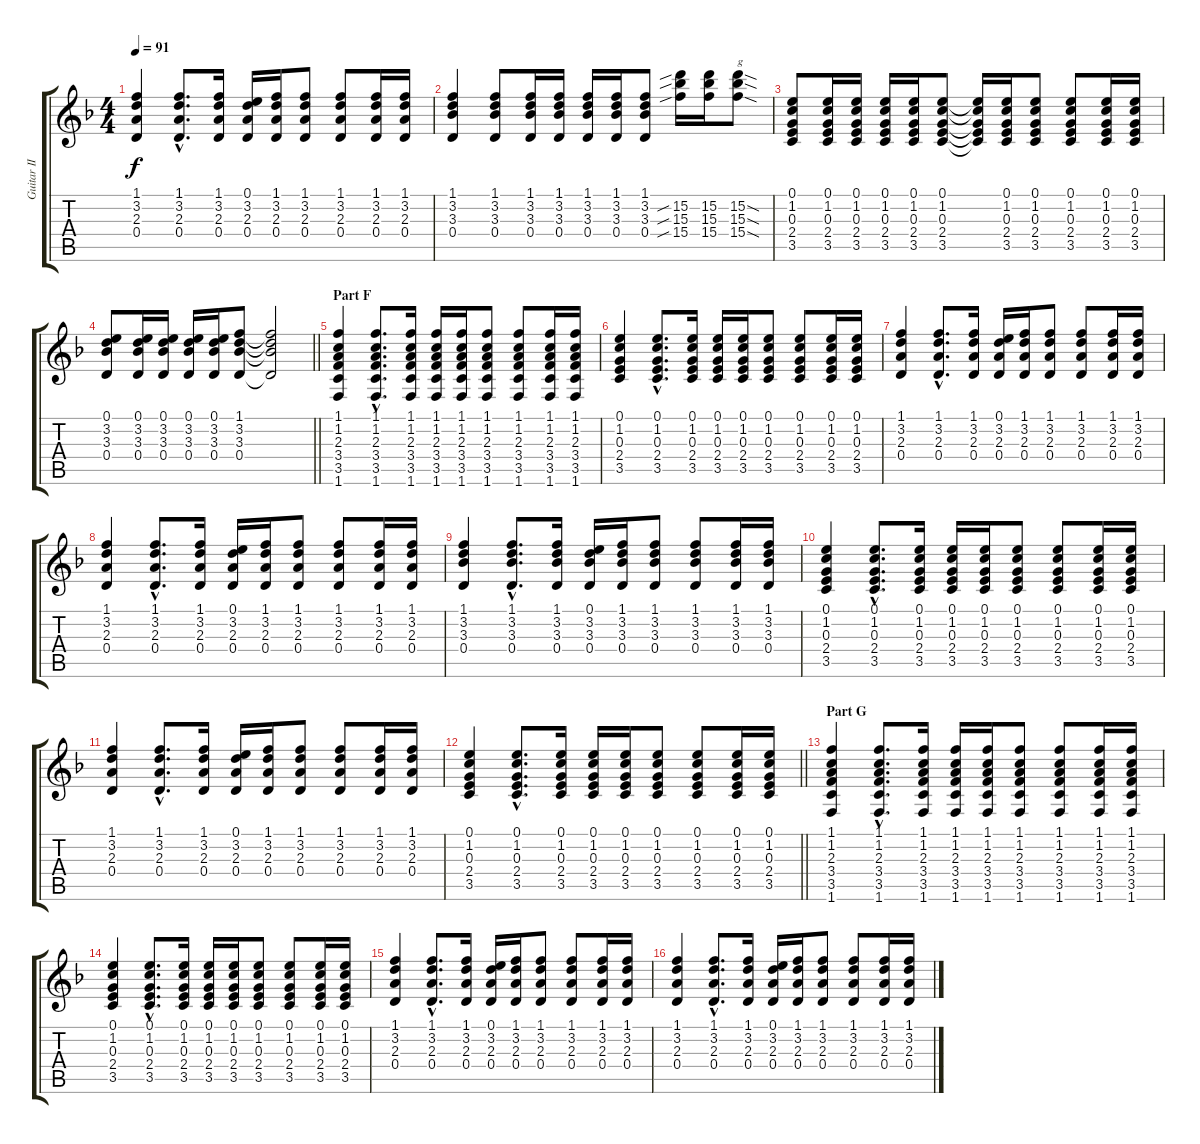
\track ("Guitar II (Sugizo)" "Guitar II ") {instrument distortionguitar}
\staff {score tabs}
\tuning (E4 B3 G3 D3 A2 E2) {hide}
\ts (4 4)
\tempo 91
\clef g2
\ks f
(1.1 3.2 2.3 0.4).4{dy f} (1.1{hac} 3.2{hac} 2.3{hac} 0.4{hac}).8{d} (1.1 3.2 2.3 0.4).16 (0.1 3.2 2.3 0.4).16 (1.1 3.2 2.3 0.4).16 (1.1 3.2 2.3 0.4).8 (1.1 3.2 2.3 0.4).8 (1.1 3.2 2.3 0.4).16 (1.1 3.2 2.3 0.4).16 |
(1.1 3.2 3.3 0.4).4 (1.1 3.2 3.3 0.4).8 (1.1 3.2 3.3 0.4).16 (1.1 3.2 3.3 0.4).16 (1.1 3.2 3.3 0.4).16 (1.1 3.2 3.3 0.4).16 (1.1 3.2 3.3 0.4).8 (15.2{sib} 15.3{sib} 15.4{sib}).16 (15.2 15.3 15.4).16 (15.2{sod} 15.3{sod} 15.4{sod}).8{txt "g"} |
(0.1 1.2 0.3 2.4 3.5).8 (0.1 1.2 0.3 2.4 3.5).16 (0.1 1.2 0.3 2.4 3.5).16 (0.1 1.2 0.3 2.4 3.5).16 (0.1 1.2 0.3 2.4 3.5).16 (0.1 1.2 0.3 2.4 3.5).8 (0.1{t} 1.2{t} 0.3{t} 2.4{t} 3.5{t}).16 (0.1 1.2 0.3 2.4 3.5).16 (0.1 1.2 0.3 2.4 3.5).8 (0.1 1.2 0.3 2.4 3.5).8 (0.1 1.2 0.3 2.4 3.5).16 (0.1 1.2 0.3 2.4 3.5).16 |
\barLineRight lightlight
(0.1 3.2 3.3 0.4).8 (0.1 3.2 3.3 0.4).16 (0.1 3.2 3.3 0.4).16 (0.1 3.2 3.3 0.4).16 (0.1 3.2 3.3 0.4).16 (1.1 3.2 3.3 0.4).8 (1.1{t} 3.2{t} 3.3{t} 0.4{t}).2 |
\section ("" "Part F")
(1.1 1.2 2.3 3.4 3.5 1.6).4 (1.1{hac} 1.2{hac} 2.3{hac} 3.4{hac} 3.5{hac} 1.6{hac}).8{d} (1.1 1.2 2.3 3.4 3.5 1.6).16 (1.1 1.2 2.3 3.4 3.5 1.6).16 (1.1 1.2 2.3 3.4 3.5 1.6).16 (1.1 1.2 2.3 3.4 3.5 1.6).8 (1.1 1.2 2.3 3.4 3.5 1.6).8 (1.1 1.2 2.3 3.4 3.5 1.6).16 (1.1 1.2 2.3 3.4 3.5 1.6).16 |
(0.1 1.2 0.3 2.4 3.5).4 (0.1{hac} 1.2{hac} 0.3{hac} 2.4{hac} 3.5{hac}).8{d} (0.1 1.2 0.3 2.4 3.5).16 (0.1 1.2 0.3 2.4 3.5).16 (0.1 1.2 0.3 2.4 3.5).16 (0.1 1.2 0.3 2.4 3.5).8 (0.1 1.2 0.3 2.4 3.5).8 (0.1 1.2 0.3 2.4 3.5).16 (0.1 1.2 0.3 2.4 3.5).16 |
(1.1 3.2 2.3 0.4).4 (1.1{hac} 3.2{hac} 2.3{hac} 0.4{hac}).8{d} (1.1 3.2 2.3 0.4).16 (0.1 3.2 2.3 0.4).16 (1.1 3.2 2.3 0.4).16 (1.1 3.2 2.3 0.4).8 (1.1 3.2 2.3 0.4).8 (1.1 3.2 2.3 0.4).16 (1.1 3.2 2.3 0.4).16 |
(1.1 3.2 2.3 0.4).4 (1.1{hac} 3.2{hac} 2.3{hac} 0.4{hac}).8{d} (1.1 3.2 2.3 0.4).16 (0.1 3.2 2.3 0.4).16 (1.1 3.2 2.3 0.4).16 (1.1 3.2 2.3 0.4).8 (1.1 3.2 2.3 0.4).8 (1.1 3.2 2.3 0.4).16 (1.1 3.2 2.3 0.4).16 |
(1.1 3.2 3.3 0.4).4 (1.1{hac} 3.2{hac} 3.3{hac} 0.4{hac}).8{d} (1.1 3.2 3.3 0.4).16 (0.1 3.2 3.3 0.4).16 (1.1 3.2 3.3 0.4).16 (1.1 3.2 3.3 0.4).8 (1.1 3.2 3.3 0.4).8 (1.1 3.2 3.3 0.4).16 (1.1 3.2 3.3 0.4).16 |
(0.1 1.2 0.3 2.4 3.5).4 (0.1{hac} 1.2{hac} 0.3{hac} 2.4{hac} 3.5{hac}).8{d} (0.1 1.2 0.3 2.4 3.5).16 (0.1 1.2 0.3 2.4 3.5).16 (0.1 1.2 0.3 2.4 3.5).16 (0.1 1.2 0.3 2.4 3.5).8 (0.1 1.2 0.3 2.4 3.5).8 (0.1 1.2 0.3 2.4 3.5).16 (0.1 1.2 0.3 2.4 3.5).16 |
(1.1 3.2 2.3 0.4).4 (1.1{hac} 3.2{hac} 2.3{hac} 0.4{hac}).8{d} (1.1 3.2 2.3 0.4).16 (0.1 3.2 2.3 0.4).16 (1.1 3.2 2.3 0.4).16 (1.1 3.2 2.3 0.4).8 (1.1 3.2 2.3 0.4).8 (1.1 3.2 2.3 0.4).16 (1.1 3.2 2.3 0.4).16 |
\barLineRight lightlight
(0.1 1.2 0.3 2.4 3.5).4 (0.1{hac} 1.2{hac} 0.3{hac} 2.4{hac} 3.5{hac}).8{d} (0.1 1.2 0.3 2.4 3.5).16 (0.1 1.2 0.3 2.4 3.5).16 (0.1 1.2 0.3 2.4 3.5).16 (0.1 1.2 0.3 2.4 3.5).8 (0.1 1.2 0.3 2.4 3.5).8 (0.1 1.2 0.3 2.4 3.5).16 (0.1 1.2 0.3 2.4 3.5).16 |
\section ("" "Part G")
(1.1 1.2 2.3 3.4 3.5 1.6).4 (1.1{hac} 1.2{hac} 2.3{hac} 3.4{hac} 3.5{hac} 1.6{hac}).8{d} (1.1 1.2 2.3 3.4 3.5 1.6).16 (1.1 1.2 2.3 3.4 3.5 1.6).16 (1.1 1.2 2.3 3.4 3.5 1.6).16 (1.1 1.2 2.3 3.4 3.5 1.6).8 (1.1 1.2 2.3 3.4 3.5 1.6).8 (1.1 1.2 2.3 3.4 3.5 1.6).16 (1.1 1.2 2.3 3.4 3.5 1.6).16 |
(0.1 1.2 0.3 2.4 3.5).4 (0.1{hac} 1.2{hac} 0.3{hac} 2.4{hac} 3.5{hac}).8{d} (0.1 1.2 0.3 2.4 3.5).16 (0.1 1.2 0.3 2.4 3.5).16 (0.1 1.2 0.3 2.4 3.5).16 (0.1 1.2 0.3 2.4 3.5).8 (0.1 1.2 0.3 2.4 3.5).8 (0.1 1.2 0.3 2.4 3.5).16 (0.1 1.2 0.3 2.4 3.5).16 |
(1.1 3.2 2.3 0.4).4 (1.1{hac} 3.2{hac} 2.3{hac} 0.4{hac}).8{d} (1.1 3.2 2.3 0.4).16 (0.1 3.2 2.3 0.4).16 (1.1 3.2 2.3 0.4).16 (1.1 3.2 2.3 0.4).8 (1.1 3.2 2.3 0.4).8 (1.1 3.2 2.3 0.4).16 (1.1 3.2 2.3 0.4).16 |
(1.1 3.2 2.3 0.4).4 (1.1{hac} 3.2{hac} 2.3{hac} 0.4{hac}).8{d} (1.1 3.2 2.3 0.4).16 (0.1 3.2 2.3 0.4).16 (1.1 3.2 2.3 0.4).16 (1.1 3.2 2.3 0.4).8 (1.1 3.2 2.3 0.4).8 (1.1 3.2 2.3 0.4).16 (1.1 3.2 2.3 0.4).16
